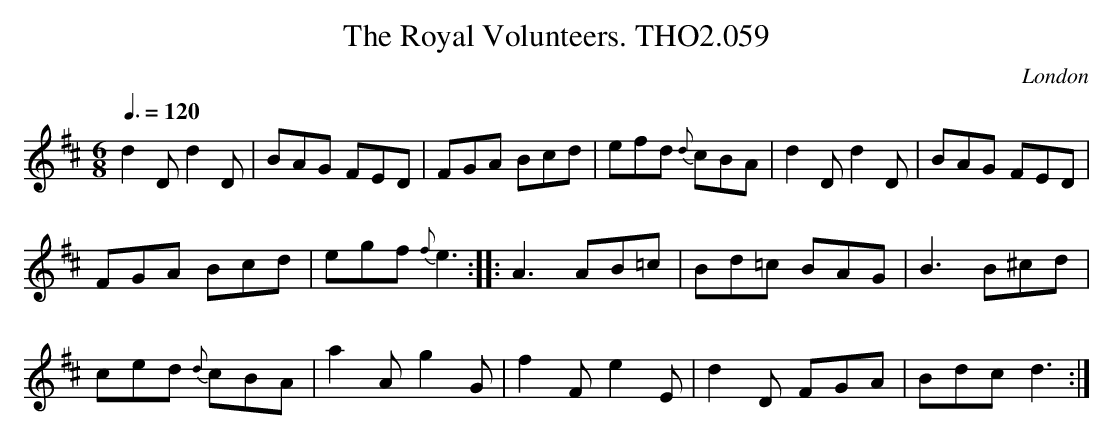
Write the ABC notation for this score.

X:1
T:Royal Volunteers. THO2.059, The
O:London
M:6/8
L:1/8
Q:3/8=120
K:D
d2D d2D|BAG FED|FGA Bcd|efd {d}cBA|d2D d2D|BAG FED|
FGA Bcd|egf {f}e3::A3 AB=c|Bd=c BAG|B3 B^cd|
ced {d}cBA|a2A g2G|f2F e2E|d2D FGA|Bdc d3:|
